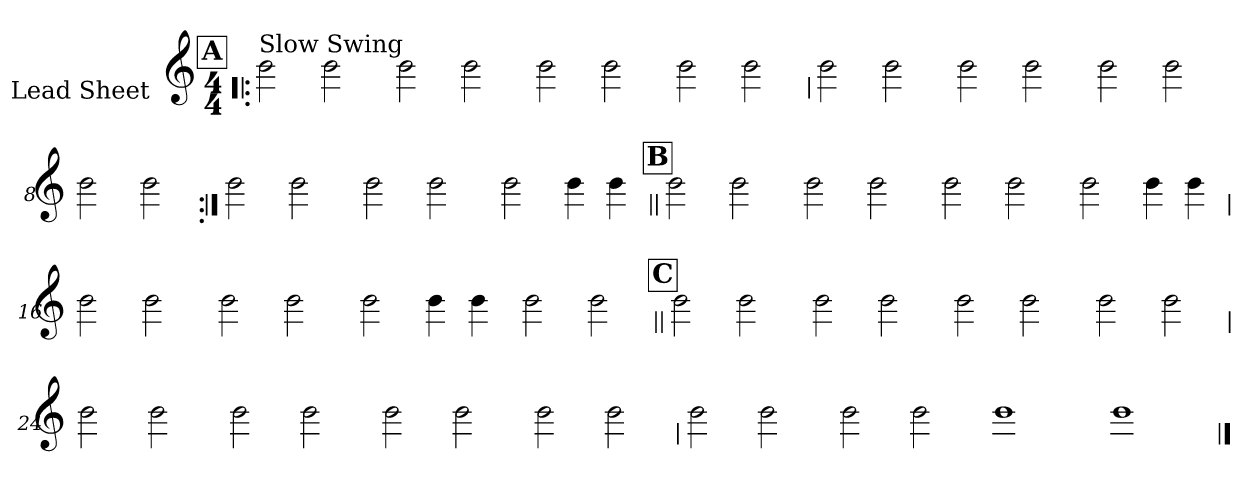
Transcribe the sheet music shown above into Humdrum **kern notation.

**kern
*part1
*staff1
*I"Lead Sheet
*stria0
*clefG2
*k[]
*C:
*M4/4
!!LO:REH:place=s1:a:t=A
=1!|:
!LO:TX:a:t=Slow Swing
2b
2b
=2-
2b
2b
=3-
2b
2b
=4-
2b
2b
!!LO:LB:g=z
=5
2b
2b
=6-
2b
2b
=7-
2b
2b
=8-
2b
2b
!!LO:LB:g=z
=9:|!
2b
2b
=10-
2b
2b
=11-
2b
4b
4b
!!LO:LB:g=z
!!LO:REH:place=s1:a:t=B
=12||
2b
2b
=13-
2b
2b
=14-
2b
2b
=15-
2b
4b
4b
!!LO:LB:g=z
=16
2b
2b
=17-
2b
2b
=18-
2b
4b
4b
=19-
2b
2b
!!LO:LB:g=z
!!LO:REH:place=s1:a:t=C
=20||
2b
2b
=21-
2b
2b
=22-
2b
2b
=23-
2b
2b
!!LO:LB:g=z
=24
2b
2b
=25-
2b
2b
=26-
2b
2b
=27-
2b
2b
!!LO:LB:g=z
=28
2b
2b
=29-
2b
2b
=30-
1b
=31-
1b
==
*-
